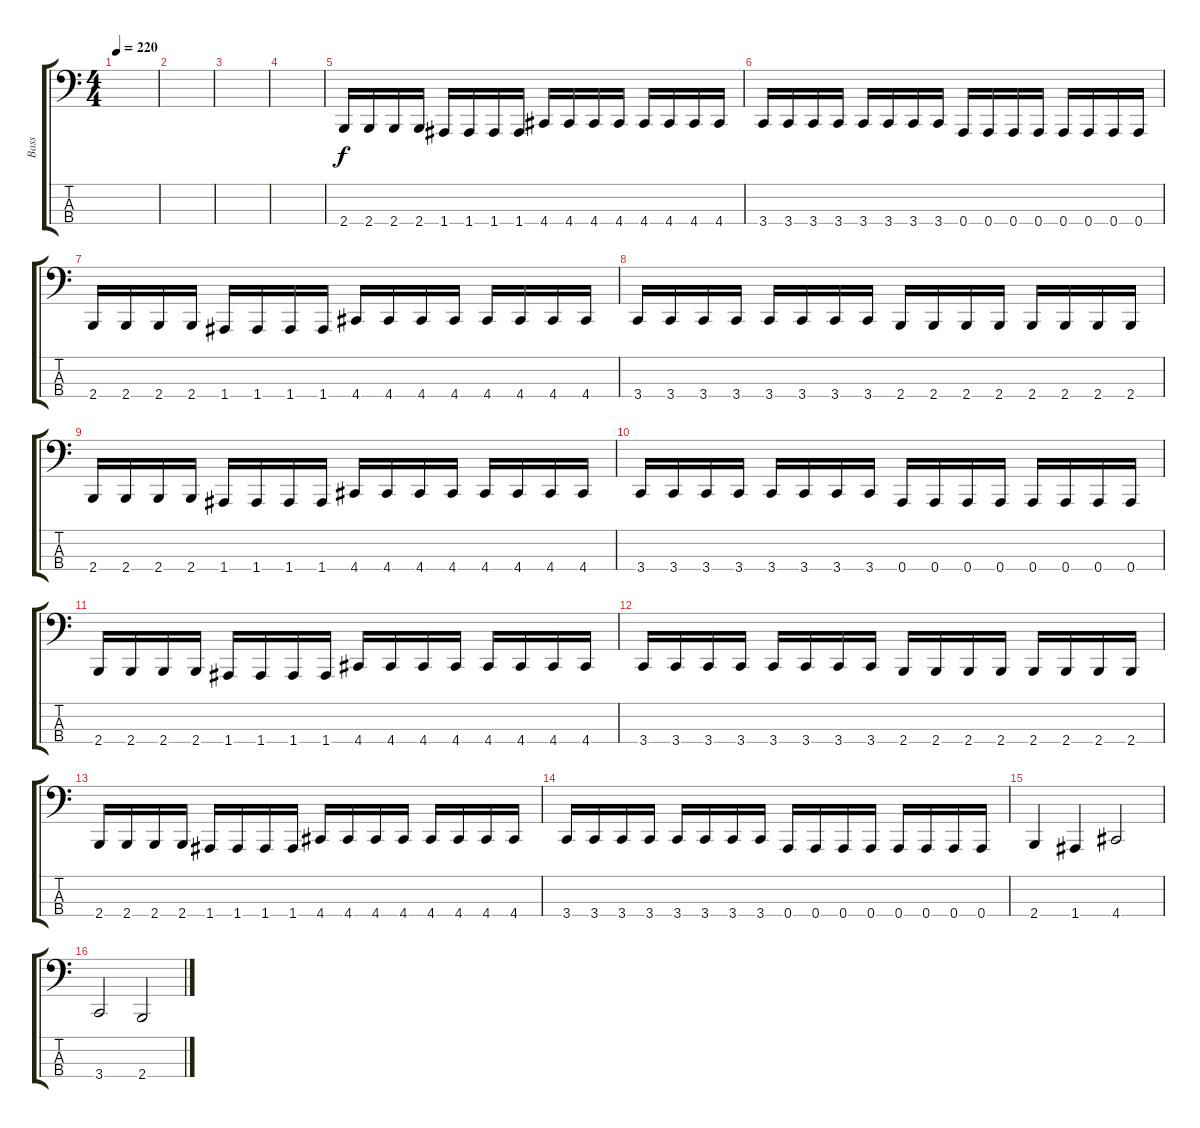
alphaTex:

\track ("Bass" "Bass") {instrument electricbasspick}
\staff {score tabs}
\tuning (C2 G1 D1 A0) {hide}
\ts (4 4)
\tempo 220
\clef f4
\ks c
|
|
|
|
2.4.16 2.4.16 2.4.16 2.4.16 1.4.16 1.4.16 1.4.16 1.4.16 4.4.16 4.4.16 4.4.16 4.4.16 4.4.16 4.4.16 4.4.16 4.4.16 |
3.4.16 3.4.16 3.4.16 3.4.16 3.4.16 3.4.16 3.4.16 3.4.16 0.4.16 0.4.16 0.4.16 0.4.16 0.4.16 0.4.16 0.4.16 0.4.16 |
2.4.16 2.4.16 2.4.16 2.4.16 1.4.16 1.4.16 1.4.16 1.4.16 4.4.16 4.4.16 4.4.16 4.4.16 4.4.16 4.4.16 4.4.16 4.4.16 |
3.4.16 3.4.16 3.4.16 3.4.16 3.4.16 3.4.16 3.4.16 3.4.16 2.4.16 2.4.16 2.4.16 2.4.16 2.4.16 2.4.16 2.4.16 2.4.16 |
2.4.16 2.4.16 2.4.16 2.4.16 1.4.16 1.4.16 1.4.16 1.4.16 4.4.16 4.4.16 4.4.16 4.4.16 4.4.16 4.4.16 4.4.16 4.4.16 |
3.4.16 3.4.16 3.4.16 3.4.16 3.4.16 3.4.16 3.4.16 3.4.16 0.4.16 0.4.16 0.4.16 0.4.16 0.4.16 0.4.16 0.4.16 0.4.16 |
2.4.16 2.4.16 2.4.16 2.4.16 1.4.16 1.4.16 1.4.16 1.4.16 4.4.16 4.4.16 4.4.16 4.4.16 4.4.16 4.4.16 4.4.16 4.4.16 |
3.4.16 3.4.16 3.4.16 3.4.16 3.4.16 3.4.16 3.4.16 3.4.16 2.4.16 2.4.16 2.4.16 2.4.16 2.4.16 2.4.16 2.4.16 2.4.16 |
2.4.16 2.4.16 2.4.16 2.4.16 1.4.16 1.4.16 1.4.16 1.4.16 4.4.16 4.4.16 4.4.16 4.4.16 4.4.16 4.4.16 4.4.16 4.4.16 |
3.4.16 3.4.16 3.4.16 3.4.16 3.4.16 3.4.16 3.4.16 3.4.16 0.4.16 0.4.16 0.4.16 0.4.16 0.4.16 0.4.16 0.4.16 0.4.16 |
2.4.4 1.4.4 4.4.2 |
3.4.2 2.4.2
